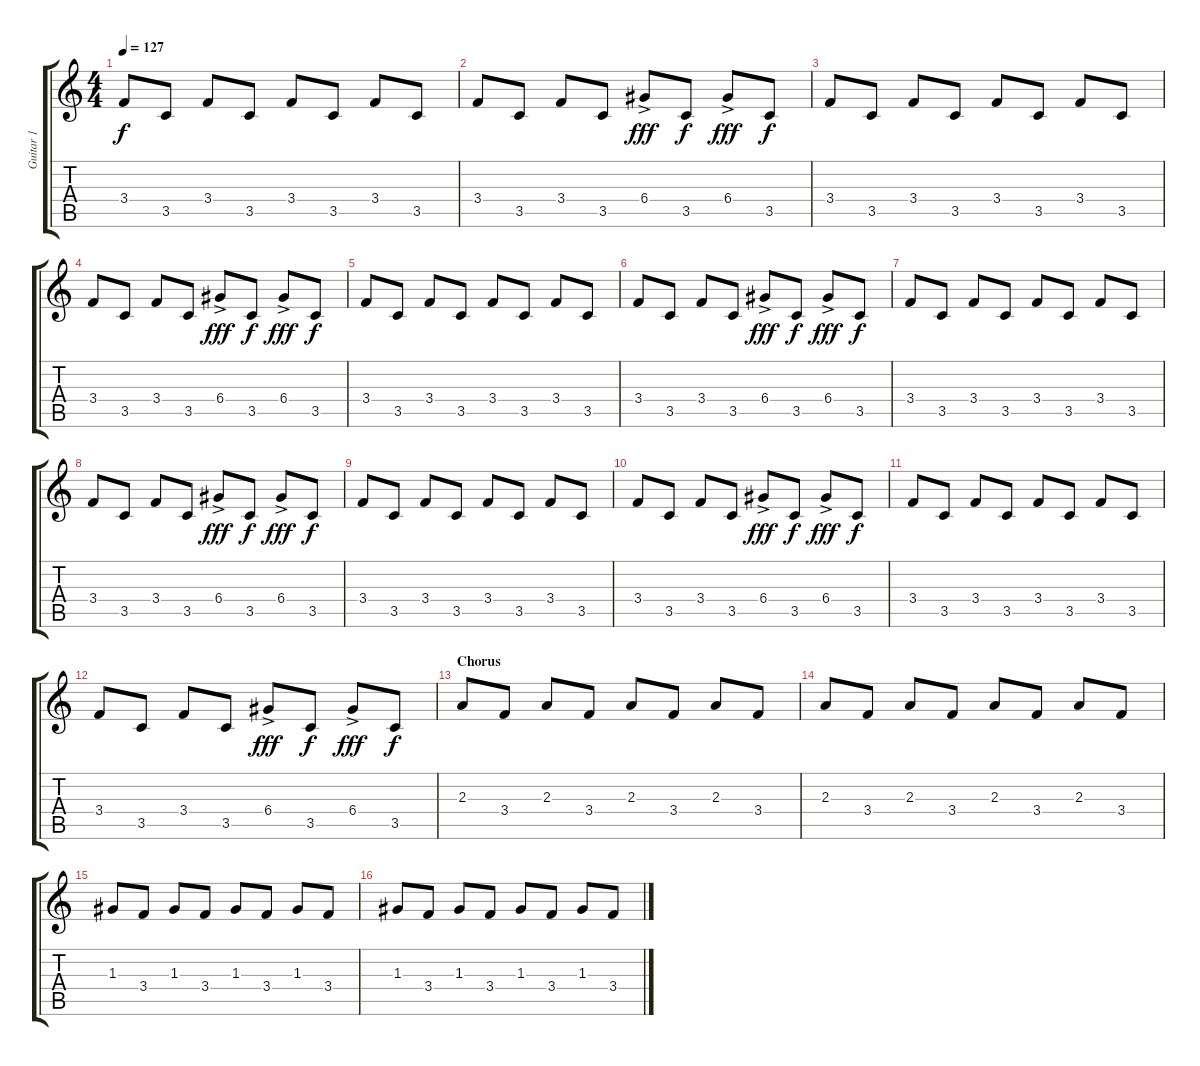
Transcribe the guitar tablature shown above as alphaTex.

\track ("Guitar 1" "Guitar 1") {instrument overdrivenguitar}
\staff {score tabs}
\tuning (E4 B3 G3 D3 A2 E2) {hide}
\ts (4 4)
\tempo 127
\clef g2
\ks c
3.4.8{dy f} 3.5.8 3.4.8 3.5.8 3.4.8 3.5.8 3.4.8 3.5.8 |
3.4.8 3.5.8 3.4.8 3.5.8 6.4{ac}.8{dy fff} 3.5.8{dy f} 6.4{ac}.8{dy fff} 3.5.8{dy f} |
3.4.8 3.5.8 3.4.8 3.5.8 3.4.8 3.5.8 3.4.8 3.5.8 |
3.4.8 3.5.8 3.4.8 3.5.8 6.4{ac}.8{dy fff} 3.5.8{dy f} 6.4{ac}.8{dy fff} 3.5.8{dy f} |
3.4.8 3.5.8 3.4.8 3.5.8 3.4.8 3.5.8 3.4.8 3.5.8 |
3.4.8 3.5.8 3.4.8 3.5.8 6.4{ac}.8{dy fff} 3.5.8{dy f} 6.4{ac}.8{dy fff} 3.5.8{dy f} |
3.4.8 3.5.8 3.4.8 3.5.8 3.4.8 3.5.8 3.4.8 3.5.8 |
3.4.8 3.5.8 3.4.8 3.5.8 6.4{ac}.8{dy fff} 3.5.8{dy f} 6.4{ac}.8{dy fff} 3.5.8{dy f} |
3.4.8 3.5.8 3.4.8 3.5.8 3.4.8 3.5.8 3.4.8 3.5.8 |
3.4.8 3.5.8 3.4.8 3.5.8 6.4{ac}.8{dy fff} 3.5.8{dy f} 6.4{ac}.8{dy fff} 3.5.8{dy f} |
3.4.8 3.5.8 3.4.8 3.5.8 3.4.8 3.5.8 3.4.8 3.5.8 |
3.4.8 3.5.8 3.4.8 3.5.8 6.4{ac}.8{dy fff} 3.5.8{dy f} 6.4{ac}.8{dy fff} 3.5.8{dy f} |
\section ("" "Chorus")
2.3.8 3.4.8 2.3.8 3.4.8 2.3.8 3.4.8 2.3.8 3.4.8 |
2.3.8 3.4.8 2.3.8 3.4.8 2.3.8 3.4.8 2.3.8 3.4.8 |
1.3.8 3.4.8 1.3.8 3.4.8 1.3.8 3.4.8 1.3.8 3.4.8 |
1.3.8 3.4.8 1.3.8 3.4.8 1.3.8 3.4.8 1.3.8 3.4.8
